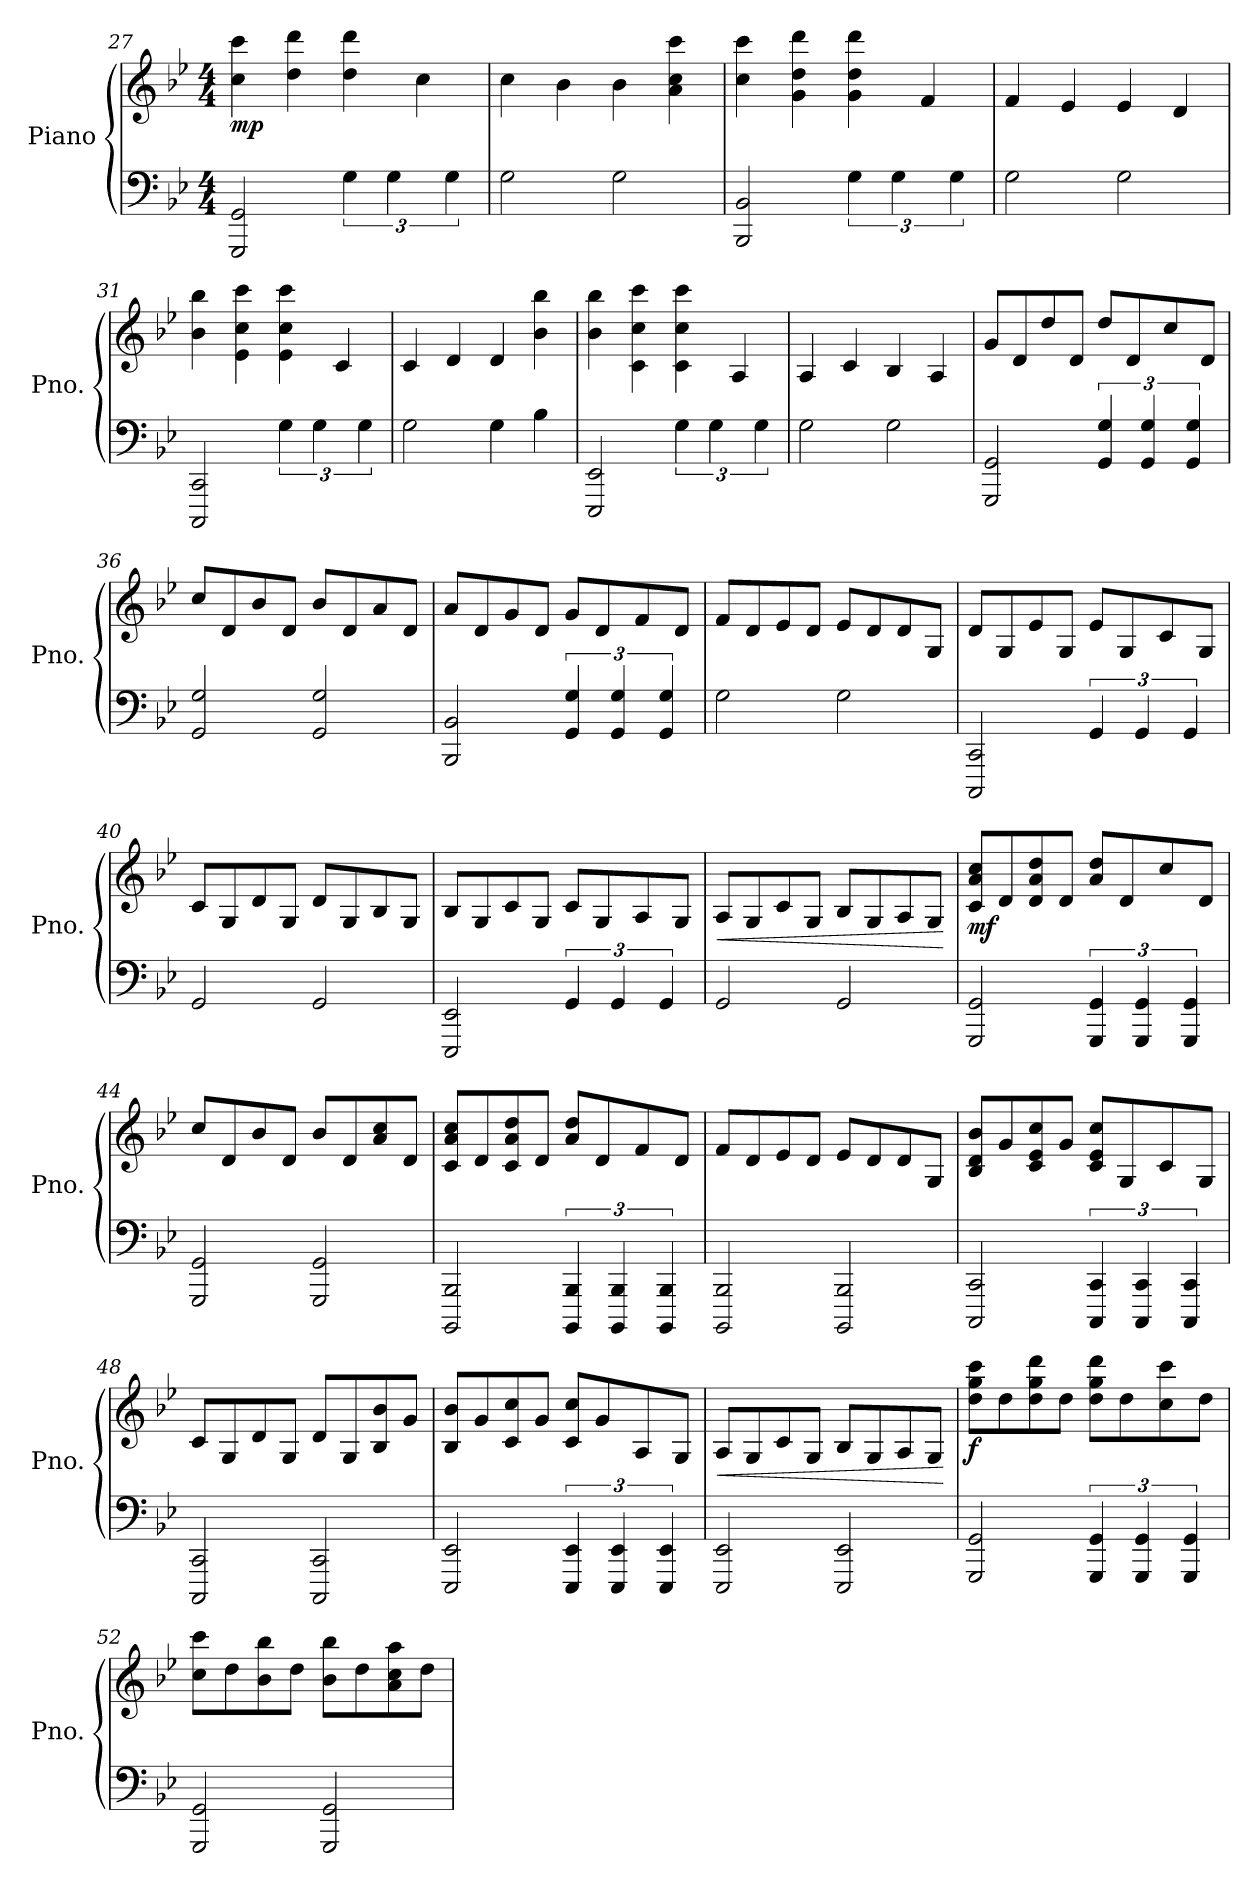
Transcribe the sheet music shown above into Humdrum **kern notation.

**kern	**kern	**dynam
*part1	*part1	*part1
*staff2	*staff1	*staff1/2
*I"Piano	*	*
*I'Pno.	*	*
*clefF4	*clefG2	*
*k[b-e-]	*k[b-e-]	*
*M4/4	*M4/4	*
=27	=27	=27
!	!	!LO:DY:b
2GGG/ 2GG/	4cc\ 4ccc\	mp
.	4dd\ 4ddd\	.
6G\	4dd\ 4ddd\	.
6G\	.	.
.	4cc\	.
6G\	.	.
=28	=28	=28
2G\	4cc\	.
.	4b-\	.
2G\	4b-\	.
.	4a\ 4cc\ 4ccc\	.
=29	=29	=29
2BBB-/ 2BB-/	4cc\ 4ccc\	.
.	4g\ 4dd\ 4ddd\	.
6G\	4g\ 4dd\ 4ddd\	.
6G\	.	.
.	4f/	.
6G\	.	.
!!LO:LB:g=z
=30	=30	=30
2G\	4f/	.
.	4e-/	.
2G\	4e-/	.
.	4d/	.
=31	=31	=31
2CCC/ 2CC/	4b-\ 4bb-\	.
.	4e-\ 4cc\ 4ccc\	.
6G\	4e-\ 4cc\ 4ccc\	.
6G\	.	.
.	4c/	.
6G\	.	.
=32	=32	=32
2G\	4c/	.
.	4d/	.
4G\	4d/	.
4B-\	4b-\ 4bb-\	.
=33	=33	=33
2EEE-/ 2EE-/	4b-\ 4bb-\	.
.	4c\ 4cc\ 4ccc\	.
6G\	4c\ 4cc\ 4ccc\	.
6G\	.	.
.	4A/	.
6G\	.	.
=34	=34	=34
2G\	4A/	.
.	4c/	.
2G\	4B-/	.
.	4A/	.
=35	=35	=35
2GGG/ 2GG/	8g/L	.
.	8d/	.
.	8dd/	.
.	8d/J	.
6GG/ 6G/	8dd/L	.
.	8d/	.
6GG/ 6G/	.	.
.	8cc/	.
6GG/ 6G/	.	.
.	8d/J	.
!!LO:LB:g=z
=36	=36	=36
2GG/ 2G/	8cc/L	.
.	8d/	.
.	8b-/	.
.	8d/J	.
2GG/ 2G/	8b-/L	.
.	8d/	.
.	8a/	.
.	8d/J	.
=37	=37	=37
2BBB-/ 2BB-/	8a/L	.
.	8d/	.
.	8g/	.
.	8d/J	.
6GG/ 6G/	8g/L	.
.	8d/	.
6GG/ 6G/	.	.
.	8f/	.
6GG/ 6G/	.	.
.	8d/J	.
=38	=38	=38
2G\	8f/L	.
.	8d/	.
.	8e-/	.
.	8d/J	.
2G\	8e-/L	.
.	8d/	.
.	8d/	.
.	8G/J	.
=39	=39	=39
2CCC/ 2CC/	8d/L	.
.	8G/	.
.	8e-/	.
.	8G/J	.
6GG/	8e-/L	.
.	8G/	.
6GG/	.	.
.	8c/	.
6GG/	.	.
.	8G/J	.
=40	=40	=40
2GG/	8c/L	.
.	8G/	.
.	8d/	.
.	8G/J	.
2GG/	8d/L	.
.	8G/	.
.	8B-/	.
.	8G/J	.
!!LO:PB:g=z
=41	=41	=41
2EEE-/ 2EE-/	8B-/L	.
.	8G/	.
.	8c/	.
.	8G/J	.
6GG/	8c/L	.
.	8G/	.
6GG/	.	.
.	8A/	.
6GG/	.	.
.	8G/J	.
=42	=42	=42
!	!	!LO:HP:b
2GG/	8A/L	<
.	8G/	.
.	8c/	.
.	8G/J	.
2GG/	8B-/L	.
.	8G/	.
.	8A/	.
.	8G/J	.
.	.	[
=43	=43	=43
*	*MM85	*
!	!	!LO:DY:b
2GGG/ 2GG/	8c/ 8a/ 8cc/L	mf
.	8d/	.
.	8d/ 8a/ 8dd/	.
.	8d/J	.
6GGG/ 6GG/	8a/ 8dd/L	.
.	8d/	.
6GGG/ 6GG/	.	.
.	8cc/	.
6GGG/ 6GG/	.	.
.	8d/J	.
=44	=44	=44
2GGG/ 2GG/	8cc/L	.
.	8d/	.
.	8b-/	.
.	8d/J	.
2GGG/ 2GG/	8b-/L	.
.	8d/	.
.	8a/ 8cc/	.
.	8d/J	.
!!LO:LB:g=z
=45	=45	=45
2BBBB-/ 2BBB-/	8c/ 8a/ 8cc/L	.
.	8d/	.
.	8c/ 8a/ 8dd/	.
.	8d/J	.
6BBBB-/ 6BBB-/	8a/ 8dd/L	.
.	8d/	.
6BBBB-/ 6BBB-/	.	.
.	8f/	.
6BBBB-/ 6BBB-/	.	.
.	8d/J	.
=46	=46	=46
2BBBB-/ 2BBB-/	8f/L	.
.	8d/	.
.	8e-/	.
.	8d/J	.
2BBBB-/ 2BBB-/	8e-/L	.
.	8d/	.
.	8d/	.
.	8G/J	.
=47	=47	=47
2CCC/ 2CC/	8B-/ 8d/ 8b-/L	.
.	8g/	.
.	8c/ 8e-/ 8cc/	.
.	8g/J	.
6CCC/ 6CC/	8c/ 8e-/ 8cc/L	.
.	8G/	.
6CCC/ 6CC/	.	.
.	8c/	.
6CCC/ 6CC/	.	.
.	8G/J	.
=48	=48	=48
2CCC/ 2CC/	8c/L	.
.	8G/	.
.	8d/	.
.	8G/J	.
2CCC/ 2CC/	8d/L	.
.	8G/	.
.	8B-/ 8b-/	.
.	8g/J	.
=49	=49	=49
2EEE-/ 2EE-/	8B-/ 8b-/L	.
.	8g/	.
.	8c/ 8cc/	.
.	8g/J	.
6EEE-/ 6EE-/	8c/ 8cc/L	.
.	8g/	.
6EEE-/ 6EE-/	.	.
.	8A/	.
6EEE-/ 6EE-/	.	.
.	8G/J	.
!!LO:LB:g=z
=50	=50	=50
!	!	!LO:HP:b
2EEE-/ 2EE-/	8A/L	<
.	8G/	.
.	8c/	.
.	8G/J	.
2EEE-/ 2EE-/	8B-/L	.
.	8G/	.
.	8A/	.
.	8G/J	.
.	.	[
=51	=51	=51
*	*MM82	*
!	!	!LO:DY:b
2GGG/ 2GG/	8dd\ 8gg\ 8ccc\L	f
.	8dd\	.
.	8dd\ 8gg\ 8ddd\	.
.	8dd\J	.
6GGG/ 6GG/	8dd\ 8gg\ 8ddd\L	.
.	8dd\	.
6GGG/ 6GG/	.	.
.	8cc\ 8ccc\	.
6GGG/ 6GG/	.	.
.	8dd\J	.
=52	=52	=52
2GGG/ 2GG/	8cc\ 8ccc\L	.
.	8dd\	.
.	8b-\ 8bb-\	.
.	8dd\J	.
2GGG/ 2GG/	8b-\ 8bb-\L	.
.	8dd\	.
.	8a\ 8cc\ 8aa\	.
.	8dd\J	.
=	=	=
*-	*-	*-
